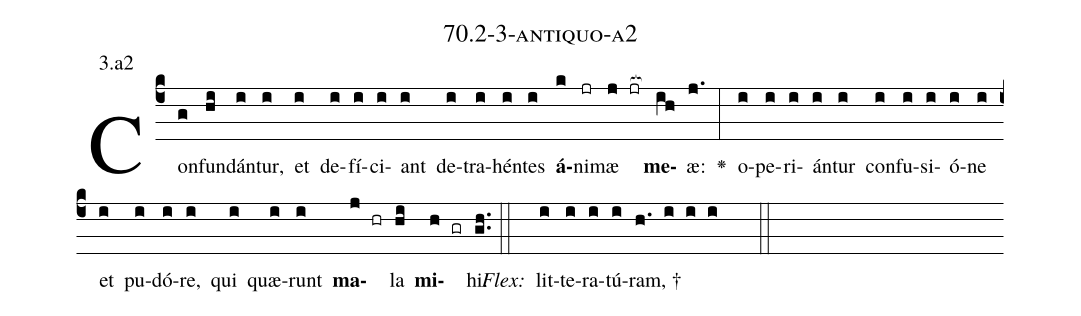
name: 70.2-3-antiquo-a2;
annotation: 3.a2;
%%
(c4)Con(g)fun(hi)dán(i)tur,(i) et(i) de(i)fí(i)ci(i)ant(i) de(i)tra(i)hén(i)tes(i) <b>á</b>(k)ni(jr)mæ(j jr[ocb:1{]) <b>me</b>(ih[ocb:0}])æ:(j.) <v>\greheightstar</v>(:) o(i)pe(i)ri(i)án(i)tur(i) con(i)fu(i)si(i)ó(i)ne(i) et(i) pu(i)dó(i)re,(i) qui(i) quæ(i)runt(i) <b>ma</b>(j hr)la(hi) <b>mi</b>(h gr)hi.(gh..) (::)
<i>Flex:</i>()  lit(i)te(i)ra(i)tú(i)ram, †(h. i i i  ::)

%E(i) u(i) o(j) u(hi) a(h) e.(gh..) (::)
